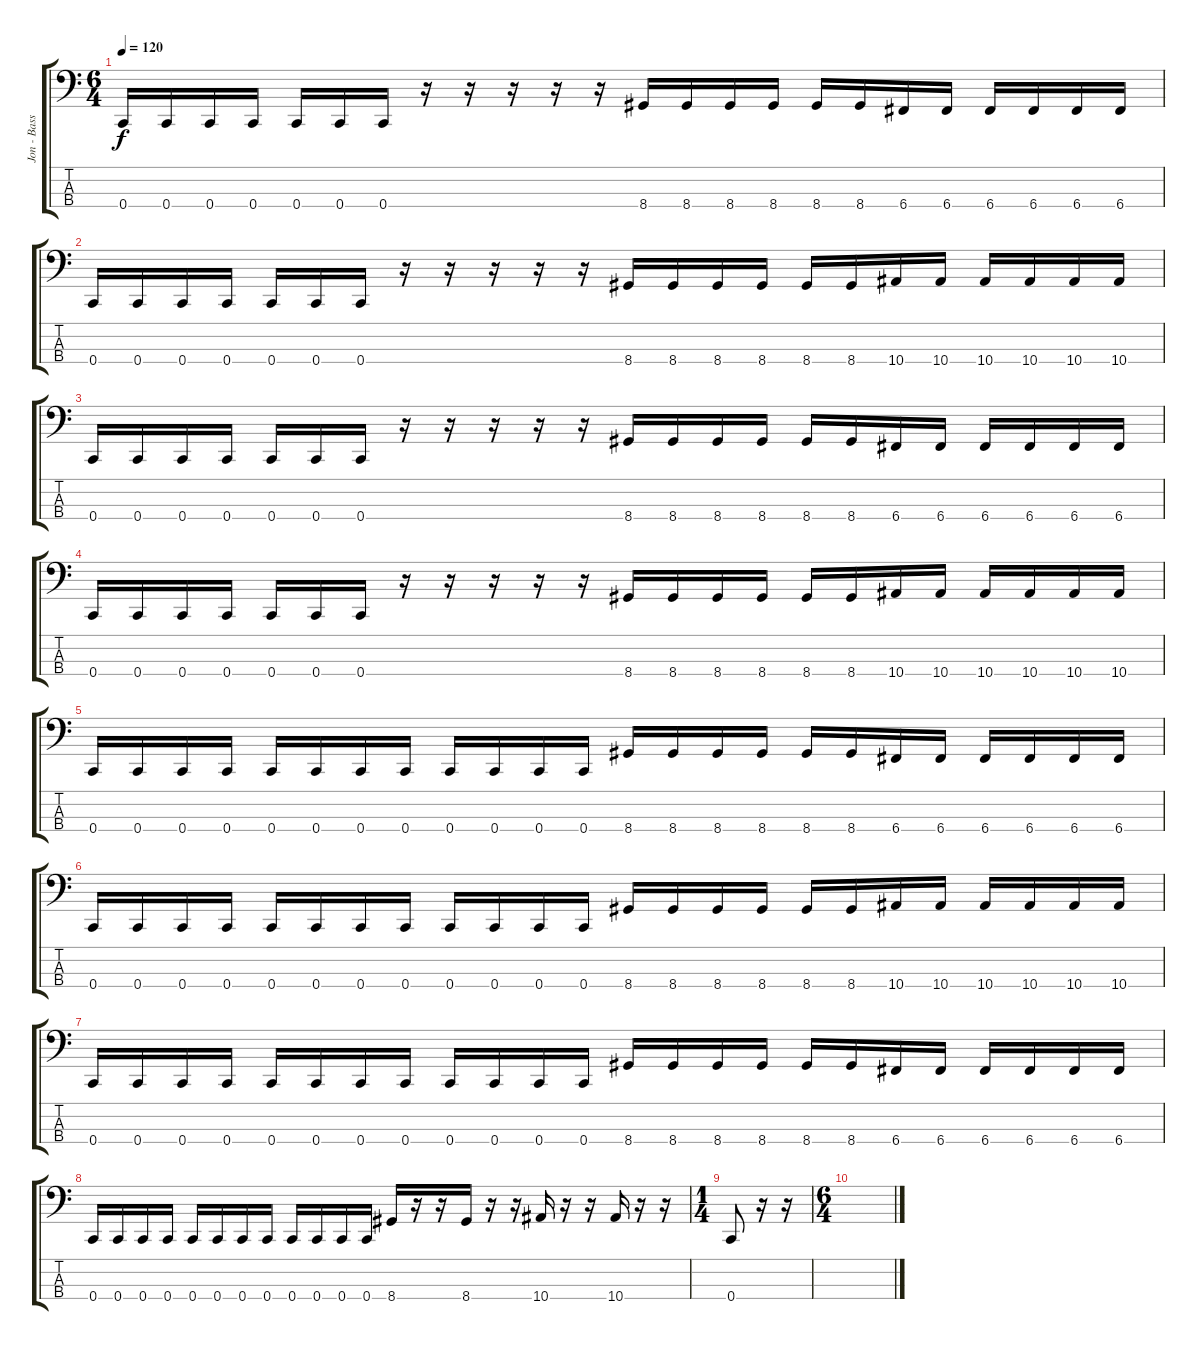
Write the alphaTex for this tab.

\track ("Jon - Bass" "Jon - Bass") {instrument electricbassfinger}
\staff {score tabs}
\tuning (F2 C2 G1 C1) {hide}
\ts (6 4)
\tempo 120
\clef f4
\ks c
0.4.16{dy f} 0.4.16 0.4.16 0.4.16 0.4.16 0.4.16 0.4.16 r.16 r.16 r.16 r.16 r.16 8.4.16 8.4.16 8.4.16 8.4.16 8.4.16 8.4.16 6.4.16 6.4.16 6.4.16 6.4.16 6.4.16 6.4.16 |
0.4.16 0.4.16 0.4.16 0.4.16 0.4.16 0.4.16 0.4.16 r.16 r.16 r.16 r.16 r.16 8.4.16 8.4.16 8.4.16 8.4.16 8.4.16 8.4.16 10.4.16 10.4.16 10.4.16 10.4.16 10.4.16 10.4.16 |
0.4.16 0.4.16 0.4.16 0.4.16 0.4.16 0.4.16 0.4.16 r.16 r.16 r.16 r.16 r.16 8.4.16 8.4.16 8.4.16 8.4.16 8.4.16 8.4.16 6.4.16 6.4.16 6.4.16 6.4.16 6.4.16 6.4.16 |
0.4.16 0.4.16 0.4.16 0.4.16 0.4.16 0.4.16 0.4.16 r.16 r.16 r.16 r.16 r.16 8.4.16 8.4.16 8.4.16 8.4.16 8.4.16 8.4.16 10.4.16 10.4.16 10.4.16 10.4.16 10.4.16 10.4.16 |
0.4.16 0.4.16 0.4.16 0.4.16 0.4.16 0.4.16 0.4.16 0.4.16 0.4.16 0.4.16 0.4.16 0.4.16 8.4.16 8.4.16 8.4.16 8.4.16 8.4.16 8.4.16 6.4.16 6.4.16 6.4.16 6.4.16 6.4.16 6.4.16 |
0.4.16 0.4.16 0.4.16 0.4.16 0.4.16 0.4.16 0.4.16 0.4.16 0.4.16 0.4.16 0.4.16 0.4.16 8.4.16 8.4.16 8.4.16 8.4.16 8.4.16 8.4.16 10.4.16 10.4.16 10.4.16 10.4.16 10.4.16 10.4.16 |
0.4.16 0.4.16 0.4.16 0.4.16 0.4.16 0.4.16 0.4.16 0.4.16 0.4.16 0.4.16 0.4.16 0.4.16 8.4.16 8.4.16 8.4.16 8.4.16 8.4.16 8.4.16 6.4.16 6.4.16 6.4.16 6.4.16 6.4.16 6.4.16 |
0.4.16 0.4.16 0.4.16 0.4.16 0.4.16 0.4.16 0.4.16 0.4.16 0.4.16 0.4.16 0.4.16 0.4.16 8.4.16 r.16 r.16 8.4.16 r.16 r.16 10.4.16 r.16 r.16 10.4.16 r.16 r.16 |
\ts (1 4)
0.4.8 r.16 r.16 |
\ts (6 4)
